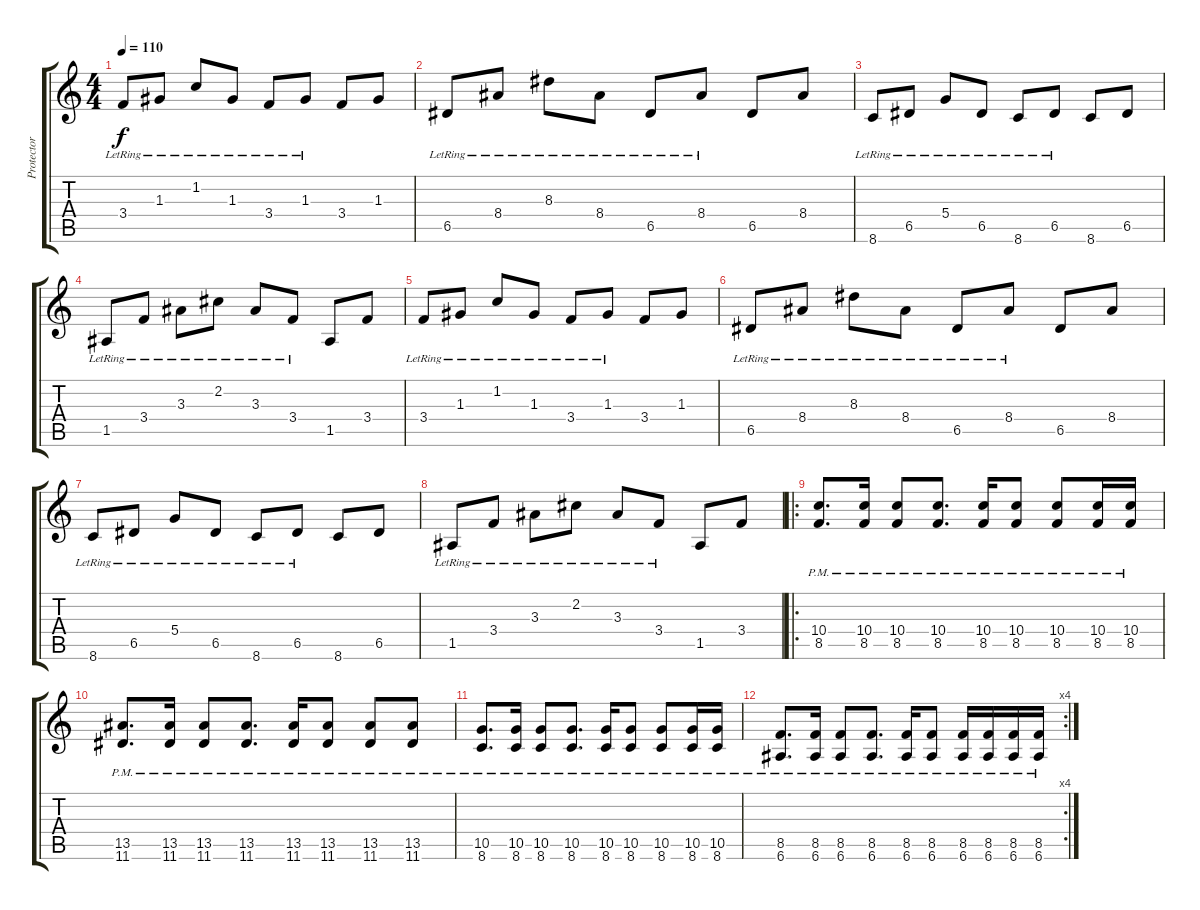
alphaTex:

\track ("Protector" "Protector") {instrument overdrivenguitar}
\staff {score tabs}
\tuning (E4 B3 G3 D3 A2 E2) {hide}
\ts (4 4)
\tempo 110
\clef g2
\ks c
3.4{lr}.8{dy f} 1.3{lr}.8 1.2{lr}.8 1.3{lr}.8 3.4{lr}.8 1.3{lr}.8 3.4.8 1.3.8 |
6.5{lr}.8 8.4{lr}.8 8.3{lr}.8 8.4{lr}.8 6.5{lr}.8 8.4{lr}.8 6.5.8 8.4.8 |
8.6{lr}.8 6.5{lr}.8 5.4{lr}.8 6.5{lr}.8 8.6{lr}.8 6.5{lr}.8 8.6.8 6.5.8 |
1.5{lr}.8 3.4{lr}.8 3.3{lr}.8 2.2{lr}.8 3.3{lr}.8 3.4{lr}.8 1.5.8 3.4.8 |
3.4{lr}.8 1.3{lr}.8 1.2{lr}.8 1.3{lr}.8 3.4{lr}.8 1.3{lr}.8 3.4.8 1.3.8 |
6.5{lr}.8 8.4{lr}.8 8.3{lr}.8 8.4{lr}.8 6.5{lr}.8 8.4{lr}.8 6.5.8 8.4.8 |
8.6{lr}.8 6.5{lr}.8 5.4{lr}.8 6.5{lr}.8 8.6{lr}.8 6.5{lr}.8 8.6.8 6.5.8 |
1.5{lr}.8 3.4{lr}.8 3.3{lr}.8 2.2{lr}.8 3.3{lr}.8 3.4{lr}.8 1.5.8 3.4.8 |
\ro
(10.4{pm} 8.5{pm}).8{d volume 14} (10.4{pm} 8.5{pm}).16 (10.4{pm} 8.5{pm}).8 (10.4{pm} 8.5{pm}).8{d} (10.4{pm} 8.5{pm}).16 (10.4{pm} 8.5{pm}).8 (10.4{pm} 8.5{pm}).8 (10.4{pm} 8.5{pm}).16 (10.4{pm} 8.5{pm}).16 |
(13.5{pm} 11.6{pm}).8{d} (13.5{pm} 11.6{pm}).16 (13.5{pm} 11.6{pm}).8 (13.5{pm} 11.6{pm}).8{d} (13.5{pm} 11.6{pm}).16 (13.5{pm} 11.6{pm}).8 (13.5{pm} 11.6{pm}).8 (13.5{pm} 11.6{pm}).8 |
(10.5{pm} 8.6{pm}).8{d} (10.5{pm} 8.6{pm}).16 (10.5{pm} 8.6{pm}).8 (10.5{pm} 8.6{pm}).8{d} (10.5{pm} 8.6{pm}).16 (10.5{pm} 8.6{pm}).8 (10.5{pm} 8.6{pm}).8 (10.5{pm} 8.6{pm}).16 (10.5{pm} 8.6{pm}).16 |
\rc 4
(8.5{pm} 6.6{pm}).8{d} (8.5{pm} 6.6{pm}).16 (8.5{pm} 6.6{pm}).8 (8.5{pm} 6.6{pm}).8{d} (8.5{pm} 6.6{pm}).16 (8.5{pm} 6.6{pm}).8 (8.5{pm} 6.6{pm}).16 (8.5{pm} 6.6{pm}).16 (8.5{pm} 6.6{pm}).16 (8.5{pm} 6.6{pm}).16
